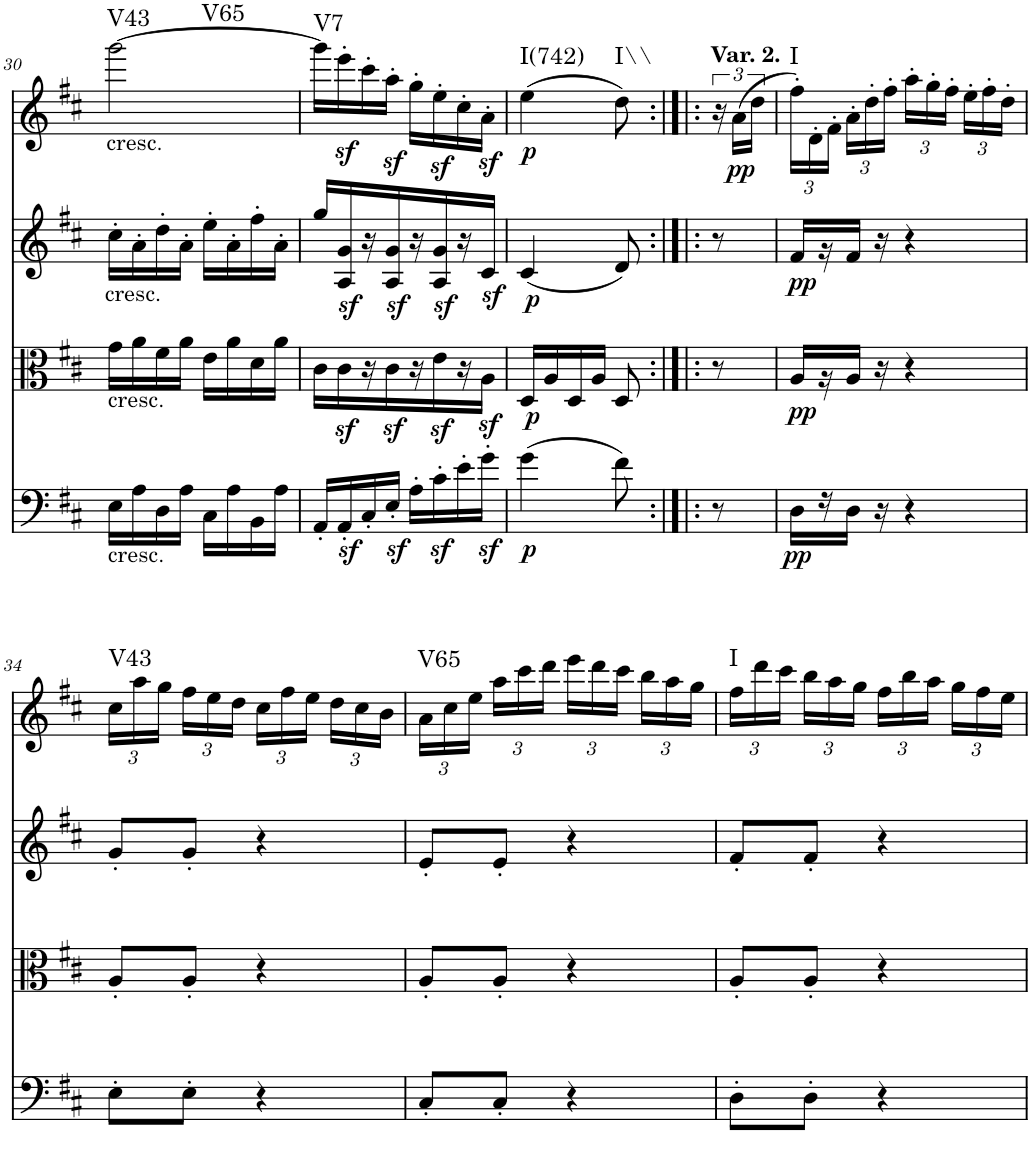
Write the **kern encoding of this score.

**kern	**dynam	**kern	**dynam	**kern	**dynam	**kern	**dynam	**harte
*part4	*part4	*part3	*part3	*part2	*part2	*part1	*part1	*part1
*staff4	*staff4	*staff3	*staff3	*staff2	*staff2	*staff1	*staff1	*
*I"Violoncello	*	*I"Viola	*	*I"Violin 2	*	*I"Violin 1	*	*
*I'Vc	*	*I'Vla	*	*I'Vln	*	*I'Vln	*	*
!!LO:PB:g=z
*clefF4	*	*clefC3	*	*clefG2	*	*clefG2	*	*
*k[f#c#]	*	*k[f#c#]	*	*k[f#c#]	*	*k[f#c#]	*	*
*D:	*	*D:	*	*D:	*	*D:	*	*
*M2/4	*	*M2/4	*	*M2/4	*	*M2/4	*	*
=30	=30	=30	=30	=30	=30	=30	=30	=30
!	!	!	!	!	!	!LO:TX:b:t=cresc.	!	!
!	!	!	!	!LO:TX:b:t=cresc.	!	!	!	!
!	!	!LO:TX:b:t=cresc.	!	!	!	!	!	!
!LO:TX:b:t=cresc.	!	!	!	!	!	!	!	!LO:H:n=1:kt=V43
!	!	!	!	!	!	!	!	!LO:H:n=2:kt=V65
16E\LL	.	16g\LL	.	16cc#'\LL	.	[2ggg\	.	N N
16A\	.	16a\	.	16a'\	.	.	.	.
16D\	.	16f#\	.	16dd'\	.	.	.	.
16A\JJ	.	16a\JJ	.	16a'\JJ	.	.	.	.
16C#\LL	.	16e\LL	.	16ee'\LL	.	.	.	.
16A\	.	16a\	.	16a'\	.	.	.	.
16BB\	.	16d\	.	16ff#'\	.	.	.	.
16A\JJ	.	16a\JJ	.	16a'\JJ	.	.	.	.
=31	=31	=31	=31	=31	=31	=31	=31	=31
!	!	!	!	!	!	!	!	!LO:H:kt=V7
16AA'/LL	.	16c#\LL	.	16gg/LL	.	16ggg\LL]	.	N
16AAz<'/	.	16c#z<\	.	16A/z< 16g/z<	.	16eeez<'\	.	.
16C#'/	.	16r	.	16r	.	16ccc#'\	.	.
16Ez<'/JJ	.	16c#z<\	.	16A/z< 16g/z<	.	16aaz<'\JJ	.	.
16A'\LL	.	16r	.	16r	.	16gg'\LL	.	.
16c#z<'\	.	16ez<\	.	16A/z< 16g/z<	.	16eez<'\	.	.
16e'\	.	16r	.	16r	.	16cc#'\	.	.
16gz<'\JJ	.	16Az<\JJ	.	16c#z</JJ	.	16az<'\JJ	.	.
=32	=32	=32	=32	=32	=32	=32	=32	=32
!	!LO:DY:b	!	!LO:DY:b	!	!LO:DY:b	!	!LO:DY:b	!LO:H:kt=I(742)
(4g\	p	16D/LL	p	(4c#/	p	(4ee\	p	N
.	.	16A/	.	.	.	.	.	.
.	.	16D/	.	.	.	.	.	.
.	.	16A/JJ	.	.	.	.	.	.
!	!	!	!	!	!	!	!	!LO:H:kt=I\\
8f#\)	.	8D/	.	8d/)	.	8dd\)	.	N
=32X4:|!|:	=32X4:|!|:	=32X4:|!|:	=32X4:|!|:	=32X4:|!|:	=32X4:|!|:	=32X4:|!|:	=32X4:|!|:	=32X4:|!|:
!	!	!	!	!	!	!LO:TX:a:B:t=Var. 2.	!	!
8r	.	8r	.	8r	.	24r	.	.
!	!	!	!	!	!	!	!LO:DY:b	!
.	.	.	.	.	.	(24a\LL	pp	.
.	.	.	.	.	.	24dd\JJ	.	.
=33	=33	=33	=33	=33	=33	=33	=33	=33
*	*	*	*	*	*	*Xbrackettup	*	*
!	!LO:DY:b	!	!LO:DY:b	!	!LO:DY:b	!	!	!LO:H:kt=I
16D\LL	pp	16A/LL	pp	16f#/LL	pp	24ff#'\LL)	.	N
.	.	.	.	.	.	24d'\	.	.
16r	.	16r	.	16r	.	.	.	.
.	.	.	.	.	.	24f#'\JJ	.	.
16D\JJ	.	16A/JJ	.	16f#/JJ	.	24a'\LL	.	.
.	.	.	.	.	.	24dd'\	.	.
16r	.	16r	.	16r	.	.	.	.
.	.	.	.	.	.	24ff#'\JJ	.	.
4r	.	4r	.	4r	.	24aa'\LL	.	.
.	.	.	.	.	.	24gg'\	.	.
.	.	.	.	.	.	24ff#'\JJ	.	.
.	.	.	.	.	.	24ee'\LL	.	.
.	.	.	.	.	.	24ff#'\	.	.
.	.	.	.	.	.	24dd'\JJ	.	.
!!LO:LB:g=z
=34	=34	=34	=34	=34	=34	=34	=34	=34
!	!	!	!	!	!	!	!	!LO:H:kt=V43
8E'\L	.	8A'/L	.	8g'/L	.	24cc#\LL	.	N
.	.	.	.	.	.	24aa\	.	.
.	.	.	.	.	.	24gg\JJ	.	.
8E'\J	.	8A'/J	.	8g'/J	.	24ff#\LL	.	.
.	.	.	.	.	.	24ee\	.	.
.	.	.	.	.	.	24dd\JJ	.	.
4r	.	4r	.	4r	.	24cc#\LL	.	.
.	.	.	.	.	.	24ff#\	.	.
.	.	.	.	.	.	24ee\JJ	.	.
.	.	.	.	.	.	24dd\LL	.	.
.	.	.	.	.	.	24cc#\	.	.
.	.	.	.	.	.	24b\JJ	.	.
=35	=35	=35	=35	=35	=35	=35	=35	=35
!	!	!	!	!	!	!	!	!LO:H:kt=V65
8C#'/L	.	8A'/L	.	8e'/L	.	24a\LL	.	N
.	.	.	.	.	.	24cc#\	.	.
.	.	.	.	.	.	24ee\JJ	.	.
8C#'/J	.	8A'/J	.	8e'/J	.	24aa\LL	.	.
.	.	.	.	.	.	24ccc#\	.	.
.	.	.	.	.	.	24ddd\JJ	.	.
4r	.	4r	.	4r	.	24eee\LL	.	.
.	.	.	.	.	.	24ddd\	.	.
.	.	.	.	.	.	24ccc#\JJ	.	.
.	.	.	.	.	.	24bb\LL	.	.
.	.	.	.	.	.	24aa\	.	.
.	.	.	.	.	.	24gg\JJ	.	.
=36	=36	=36	=36	=36	=36	=36	=36	=36
!	!	!	!	!	!	!	!	!LO:H:kt=I
8D'\L	.	8A'/L	.	8f#'/L	.	24ff#\LL	.	N
.	.	.	.	.	.	24ddd\	.	.
.	.	.	.	.	.	24ccc#\JJ	.	.
8D'\J	.	8A'/J	.	8f#'/J	.	24bb\LL	.	.
.	.	.	.	.	.	24aa\	.	.
.	.	.	.	.	.	24gg\JJ	.	.
4r	.	4r	.	4r	.	24ff#\LL	.	.
.	.	.	.	.	.	24bb\	.	.
.	.	.	.	.	.	24aa\JJ	.	.
.	.	.	.	.	.	24gg\LL	.	.
.	.	.	.	.	.	24ff#\	.	.
.	.	.	.	.	.	24ee\JJ	.	.
=	=	=	=	=	=	=	=	=
*-	*-	*-	*-	*-	*-	*-	*-	*-
